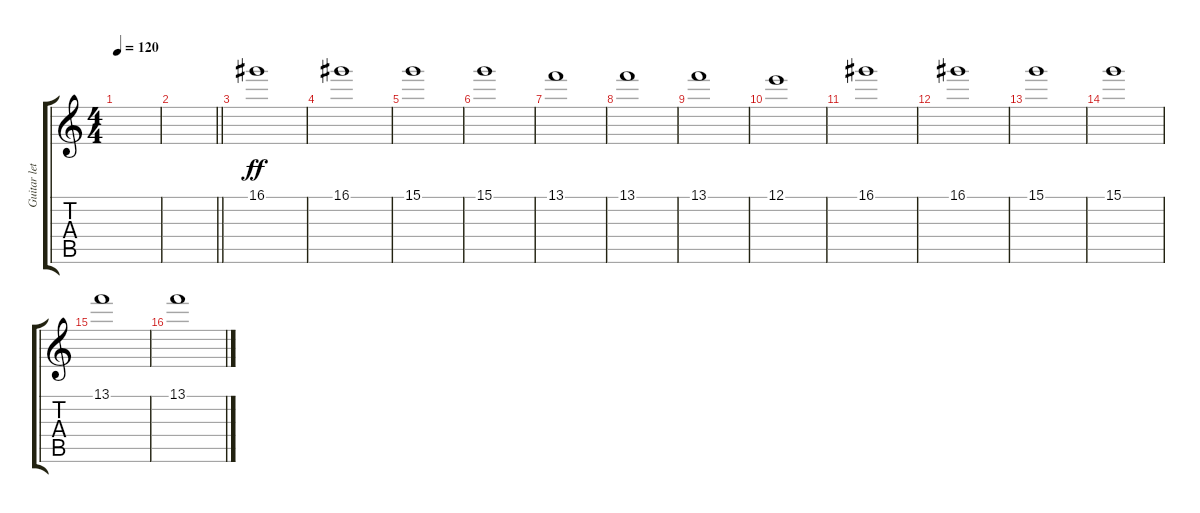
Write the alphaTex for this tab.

\track ("Guitar letrik" "Guitar let") {instrument overdrivenguitar}
\staff {score tabs}
\tuning (E4 B3 G3 D3 A2 E2) {hide}
\ts (4 4)
\tempo 120
\clef g2
\ks c
|
\barLineRight lightlight
|
16.1.1{dy ff} |
16.1.1 |
15.1.1 |
15.1.1 |
13.1.1 |
13.1.1 |
13.1.1 |
12.1.1 |
16.1.1 |
16.1.1 |
15.1.1 |
15.1.1 |
13.1.1 |
13.1.1
